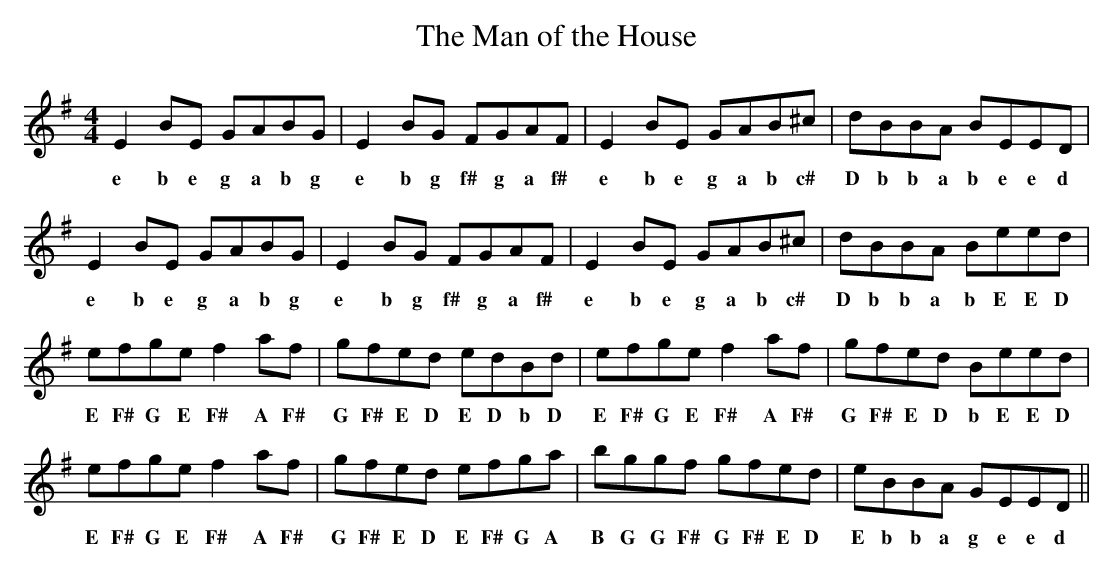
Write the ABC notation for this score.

X:1
T:Man of the House, The
M:4/4
L:1/8
K:G
E2BE GABG|E2BG FGAF|E2BE GAB^c|dBBA BEED|
w:e b e g a b g e b g f# g a f# e b e g a b c# D b b a b e e d
E2BE GABG|E2BG FGAF|E2BE GAB^c|dBBA Beed|
w:e b e g a b g e b g f# g a f# e b e g a b c# D b b a b E E D
efge f2af|gfed edBd|efge f2af|gfed Beed|
w:E F# G E F# A F# G F# E D E D b D E F# G E F# A F# G F# E D b E E D
efge f2af|gfed efga|bggf gfed|eBBA GEED||
w:E F# G E F# A F# G F# E D E F# G A B G G F# G F# E D E b b a g e e d
